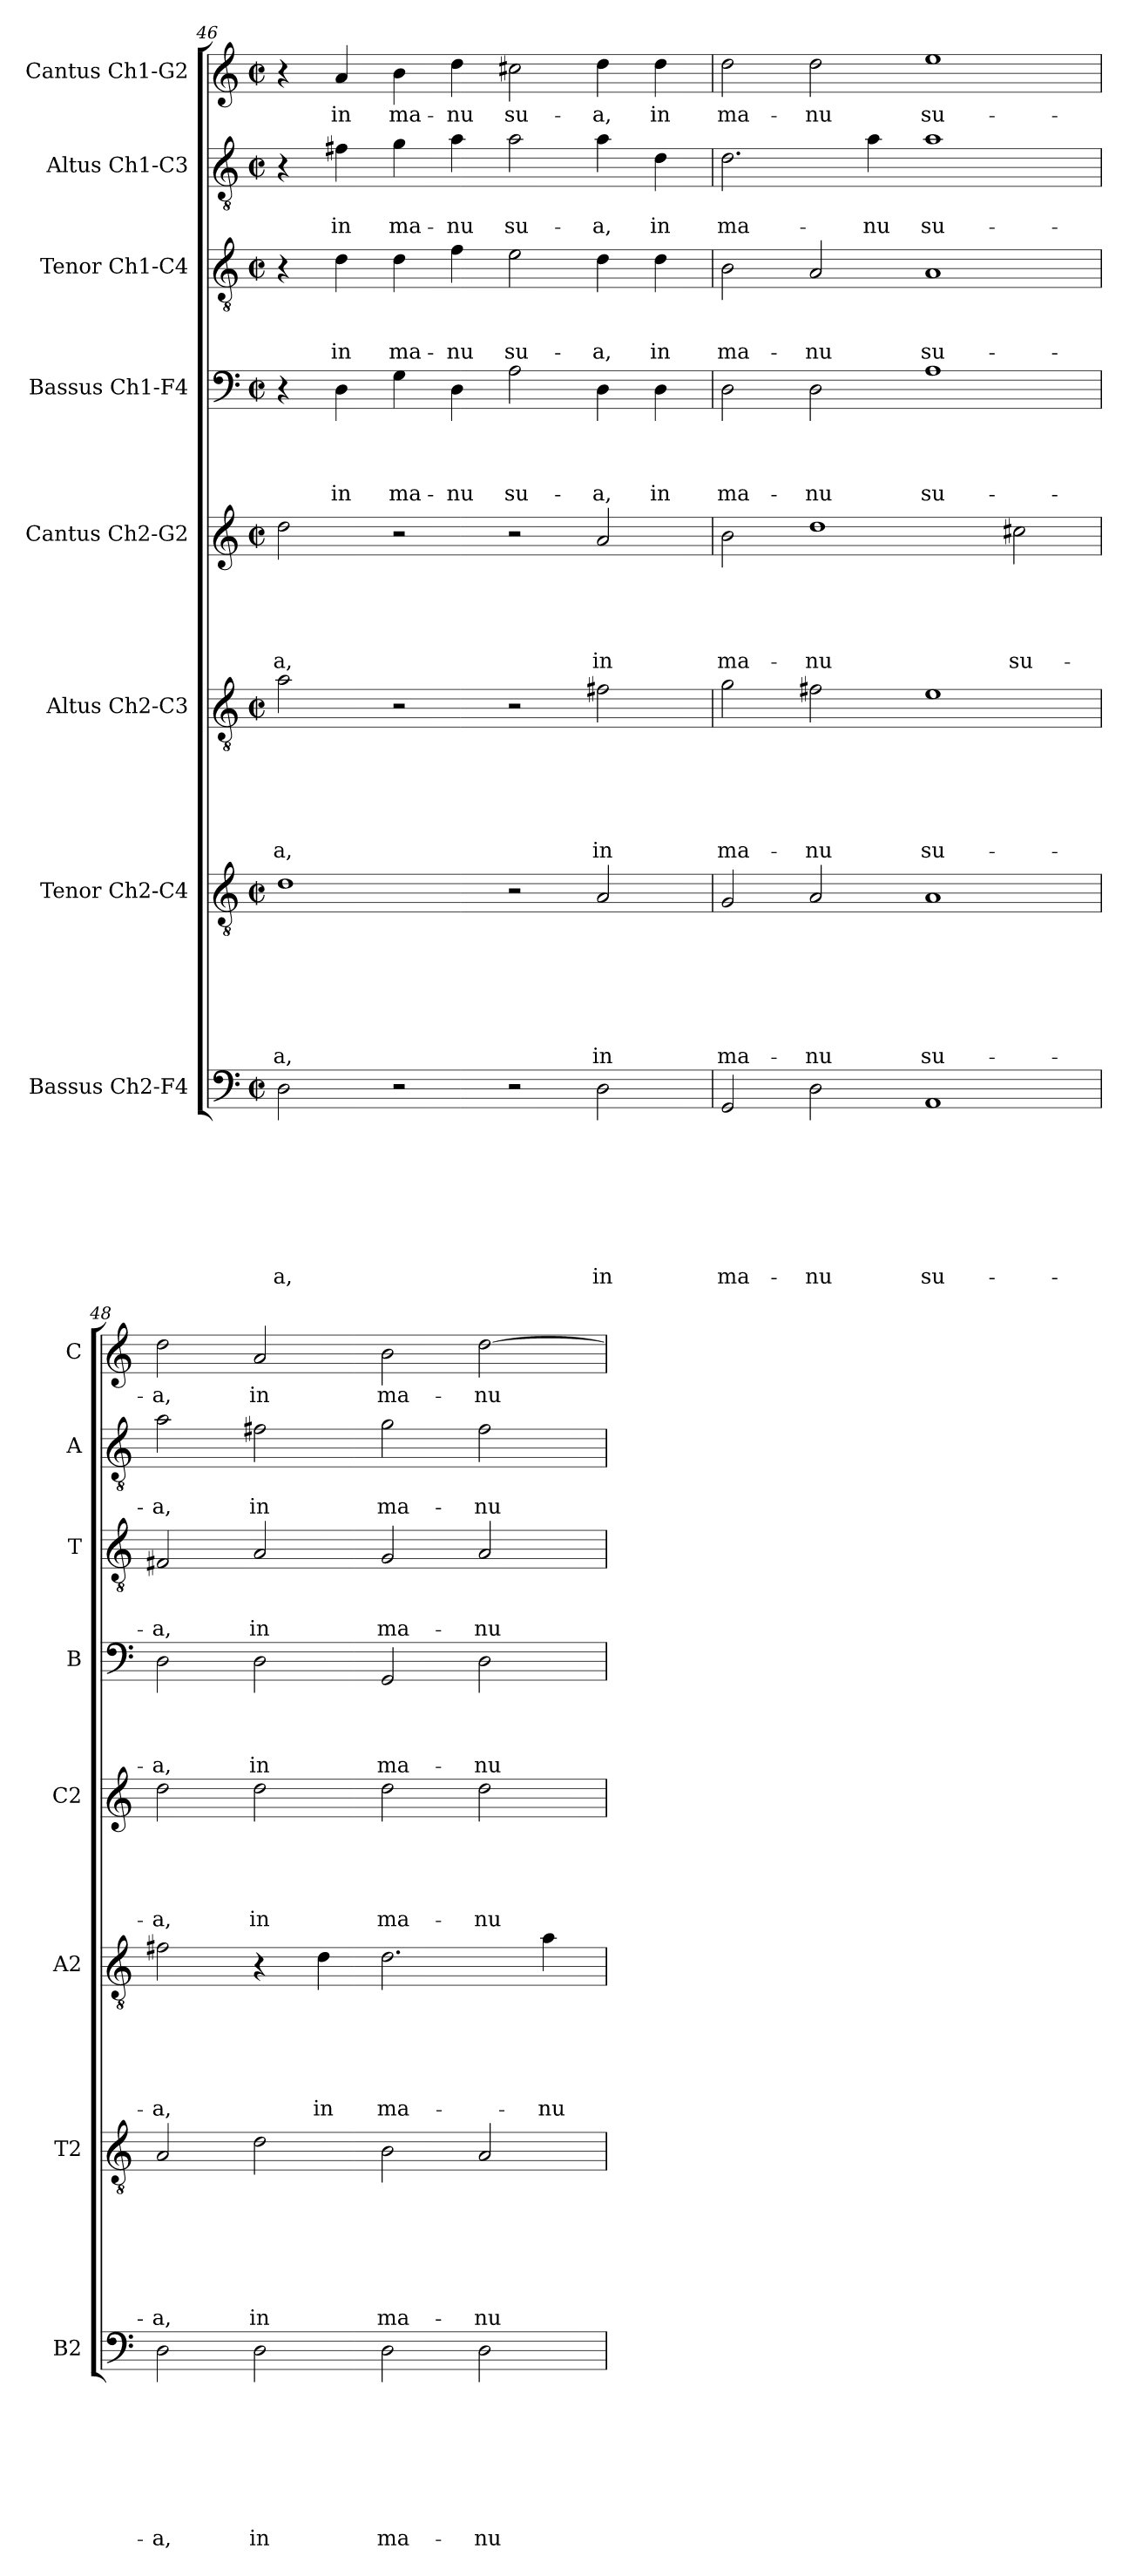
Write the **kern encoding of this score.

**kern	**text	**text	**text	**text	**text	**text	**text	**text	**kern	**text	**text	**text	**text	**text	**text	**text	**kern	**text	**text	**text	**text	**text	**text	**kern	**text	**text	**text	**text	**text	**kern	**text	**text	**text	**text	**kern	**text	**text	**text	**kern	**text	**text	**kern	**text
*part8	*part8	*part8	*part8	*part8	*part8	*part8	*part8	*part8	*part7	*part7	*part7	*part7	*part7	*part7	*part7	*part7	*part6	*part6	*part6	*part6	*part6	*part6	*part6	*part5	*part5	*part5	*part5	*part5	*part5	*part4	*part4	*part4	*part4	*part4	*part3	*part3	*part3	*part3	*part2	*part2	*part2	*part1	*part1
*staff8	*staff8	*staff8	*staff8	*staff8	*staff8	*staff8	*staff8	*staff8	*staff7	*staff7	*staff7	*staff7	*staff7	*staff7	*staff7	*staff7	*staff6	*staff6	*staff6	*staff6	*staff6	*staff6	*staff6	*staff5	*staff5	*staff5	*staff5	*staff5	*staff5	*staff4	*staff4	*staff4	*staff4	*staff4	*staff3	*staff3	*staff3	*staff3	*staff2	*staff2	*staff2	*staff1	*staff1
*I"Bassus Ch2-F4	*	*	*	*	*	*	*	*	*I"Tenor Ch2-C4	*	*	*	*	*	*	*	*I"Altus Ch2-C3	*	*	*	*	*	*	*I"Cantus Ch2-G2	*	*	*	*	*	*I"Bassus Ch1-F4	*	*	*	*	*I"Tenor Ch1-C4	*	*	*	*I"Altus Ch1-C3	*	*	*I"Cantus Ch1-G2	*
*I'B2	*	*	*	*	*	*	*	*	*I'T2	*	*	*	*	*	*	*	*I'A2	*	*	*	*	*	*	*I'C2	*	*	*	*	*	*I'B	*	*	*	*	*I'T	*	*	*	*I'A	*	*	*I'C	*
*clefF4	*	*	*	*	*	*	*	*	*clefGv2	*	*	*	*	*	*	*	*clefGv2	*	*	*	*	*	*	*clefG2	*	*	*	*	*	*clefF4	*	*	*	*	*clefGv2	*	*	*	*clefGv2	*	*	*clefG2	*
*k[]	*	*	*	*	*	*	*	*	*k[]	*	*	*	*	*	*	*	*k[]	*	*	*	*	*	*	*k[]	*	*	*	*	*	*k[]	*	*	*	*	*k[]	*	*	*	*k[]	*	*	*k[]	*
*C:	*	*	*	*	*	*	*	*	*C:	*	*	*	*	*	*	*	*C:	*	*	*	*	*	*	*C:	*	*	*	*	*	*C:	*	*	*	*	*C:	*	*	*	*C:	*	*	*C:	*
*M2/2	*	*	*	*	*	*	*	*	*M2/2	*	*	*	*	*	*	*	*M2/2	*	*	*	*	*	*	*M2/2	*	*	*	*	*	*M2/2	*	*	*	*	*M2/2	*	*	*	*M2/2	*	*	*M2/2	*
*met(c|)	*	*	*	*	*	*	*	*	*met(c|)	*	*	*	*	*	*	*	*met(c|)	*	*	*	*	*	*	*met(c|)	*	*	*	*	*	*met(c|)	*	*	*	*	*met(c|)	*	*	*	*met(c|)	*	*	*met(c|)	*
=46	=46	=46	=46	=46	=46	=46	=46	=46	=46	=46	=46	=46	=46	=46	=46	=46	=46	=46	=46	=46	=46	=46	=46	=46	=46	=46	=46	=46	=46	=46	=46	=46	=46	=46	=46	=46	=46	=46	=46	=46	=46	=46	=46
!	!	!	!	!	!	!	!	!LO:LY:b	!	!	!	!	!	!	!	!LO:LY:b	!	!	!	!	!	!	!LO:LY:b	!	!	!	!	!	!LO:LY:b	!	!	!	!	!	!	!	!	!	!	!	!	!	!
2D\	.	.	.	.	.	.	.	-a,	1d	.	.	.	.	.	.	-a,	2a\	.	.	.	.	.	-a,	2dd\	.	.	.	.	-a,	4r	.	.	.	.	4r	.	.	.	4r	.	.	4r	.
!	!	!	!	!	!	!	!	!	!	!	!	!	!	!	!	!	!	!	!	!	!	!	!	!	!	!	!	!	!	!	!	!	!	!LO:LY:b	!	!	!	!LO:LY:b	!	!	!LO:LY:b	!	!LO:LY:b
.	.	.	.	.	.	.	.	.	.	.	.	.	.	.	.	.	.	.	.	.	.	.	.	.	.	.	.	.	.	4D\	.	.	.	in	4d\	.	.	in	4f#X\	.	in	4a/	in
!	!	!	!	!	!	!	!	!	!	!	!	!	!	!	!	!	!	!	!	!	!	!	!	!	!	!	!	!	!	!	!	!	!	!LO:LY:b	!	!	!	!LO:LY:b	!	!	!LO:LY:b	!	!LO:LY:b
2r	.	.	.	.	.	.	.	.	.	.	.	.	.	.	.	.	2r	.	.	.	.	.	.	2r	.	.	.	.	.	4G\	.	.	.	ma-	4d\	.	.	ma-	4g\	.	ma-	4b\	ma-
!	!	!	!	!	!	!	!	!	!	!	!	!	!	!	!	!	!	!	!	!	!	!	!	!	!	!	!	!	!	!	!	!	!	!LO:LY:b	!	!	!	!LO:LY:b	!	!	!LO:LY:b	!	!LO:LY:b
.	.	.	.	.	.	.	.	.	.	.	.	.	.	.	.	.	.	.	.	.	.	.	.	.	.	.	.	.	.	4D\	.	.	.	-nu	4f\	.	.	-nu	4a\	.	-nu	4dd\	-nu
!	!	!	!	!	!	!	!	!	!	!	!	!	!	!	!	!	!	!	!	!	!	!	!	!	!	!	!	!	!	!	!	!	!	!LO:LY:b	!	!	!	!LO:LY:b	!	!	!LO:LY:b	!	!LO:LY:b
2r	.	.	.	.	.	.	.	.	2r	.	.	.	.	.	.	.	2r	.	.	.	.	.	.	2r	.	.	.	.	.	2A\	.	.	.	su-	2e\	.	.	su-	2a\	.	su-	2cc#X\	su-
!	!	!	!	!	!	!	!	!LO:LY:b	!	!	!	!	!	!	!	!LO:LY:b	!	!	!	!	!	!	!LO:LY:b	!	!	!	!	!	!LO:LY:b	!	!	!	!	!LO:LY:b	!	!	!	!LO:LY:b	!	!	!LO:LY:b	!	!LO:LY:b
2D\	.	.	.	.	.	.	.	in	2A/	.	.	.	.	.	.	in	2f#X\	.	.	.	.	.	in	2a/	.	.	.	.	in	4D\	.	.	.	-a,	4d\	.	.	-a,	4a\	.	-a,	4dd\	-a,
!	!	!	!	!	!	!	!	!	!	!	!	!	!	!	!	!	!	!	!	!	!	!	!	!	!	!	!	!	!	!	!	!	!	!LO:LY:b	!	!	!	!LO:LY:b	!	!	!LO:LY:b	!	!LO:LY:b
.	.	.	.	.	.	.	.	.	.	.	.	.	.	.	.	.	.	.	.	.	.	.	.	.	.	.	.	.	.	4D\	.	.	.	in	4d\	.	.	in	4d\	.	in	4dd\	in
=47	=47	=47	=47	=47	=47	=47	=47	=47	=47	=47	=47	=47	=47	=47	=47	=47	=47	=47	=47	=47	=47	=47	=47	=47	=47	=47	=47	=47	=47	=47	=47	=47	=47	=47	=47	=47	=47	=47	=47	=47	=47	=47	=47
!	!	!	!	!	!	!	!	!LO:LY:b	!	!	!	!	!	!	!	!LO:LY:b	!	!	!	!	!	!	!LO:LY:b	!	!	!	!	!	!LO:LY:b	!	!	!	!	!LO:LY:b	!	!	!	!LO:LY:b	!	!	!LO:LY:b	!	!LO:LY:b
2GG/	.	.	.	.	.	.	.	ma-	2G/	.	.	.	.	.	.	ma-	2g\	.	.	.	.	.	ma-	2b\	.	.	.	.	ma-	2D\	.	.	.	ma-	2B\	.	.	ma-	2.d\	.	ma-	2dd\	ma-
!	!	!	!	!	!	!	!	!LO:LY:b	!	!	!	!	!	!	!	!LO:LY:b	!	!	!	!	!	!	!LO:LY:b	!	!	!	!	!	!LO:LY:b	!	!	!	!	!LO:LY:b	!	!	!	!LO:LY:b	!	!	!	!	!LO:LY:b
2D\	.	.	.	.	.	.	.	-nu	2A/	.	.	.	.	.	.	-nu	2f#X\	.	.	.	.	.	-nu	1dd	.	.	.	.	-nu	2D\	.	.	.	-nu	2A/	.	.	-nu	.	.	.	2dd\	-nu
!	!	!	!	!	!	!	!	!	!	!	!	!	!	!	!	!	!	!	!	!	!	!	!	!	!	!	!	!	!	!	!	!	!	!	!	!	!	!	!	!	!LO:LY:b	!	!
.	.	.	.	.	.	.	.	.	.	.	.	.	.	.	.	.	.	.	.	.	.	.	.	.	.	.	.	.	.	.	.	.	.	.	.	.	.	.	4a\	.	-nu	.	.
!	!	!	!	!	!	!	!	!LO:LY:b	!	!	!	!	!	!	!	!LO:LY:b	!	!	!	!	!	!	!LO:LY:b	!	!	!	!	!	!	!	!	!	!	!LO:LY:b	!	!	!	!LO:LY:b	!	!	!LO:LY:b	!	!LO:LY:b
1AA	.	.	.	.	.	.	.	su-	1A	.	.	.	.	.	.	su-	1e	.	.	.	.	.	su-	.	.	.	.	.	.	1A	.	.	.	su-	1A	.	.	su-	1a	.	su-	1ee	su-
!	!	!	!	!	!	!	!	!	!	!	!	!	!	!	!	!	!	!	!	!	!	!	!	!	!	!	!	!	!LO:LY:b	!	!	!	!	!	!	!	!	!	!	!	!	!	!
.	.	.	.	.	.	.	.	.	.	.	.	.	.	.	.	.	.	.	.	.	.	.	.	2cc#X\	.	.	.	.	su-	.	.	.	.	.	.	.	.	.	.	.	.	.	.
=48	=48	=48	=48	=48	=48	=48	=48	=48	=48	=48	=48	=48	=48	=48	=48	=48	=48	=48	=48	=48	=48	=48	=48	=48	=48	=48	=48	=48	=48	=48	=48	=48	=48	=48	=48	=48	=48	=48	=48	=48	=48	=48	=48
!	!	!	!	!	!	!	!	!LO:LY:b	!	!	!	!	!	!	!	!LO:LY:b	!	!	!	!	!	!	!LO:LY:b	!	!	!	!	!	!LO:LY:b	!	!	!	!	!LO:LY:b	!	!	!	!LO:LY:b	!	!	!LO:LY:b	!	!LO:LY:b
2D\	.	.	.	.	.	.	.	-a,	2A/	.	.	.	.	.	.	-a,	2f#X\	.	.	.	.	.	-a,	2dd\	.	.	.	.	-a,	2D\	.	.	.	-a,	2F#X/	.	.	-a,	2a\	.	-a,	2dd\	-a,
!	!	!	!	!	!	!	!	!LO:LY:b	!	!	!	!	!	!	!	!LO:LY:b	!	!	!	!	!	!	!	!	!	!	!	!	!LO:LY:b	!	!	!	!	!LO:LY:b	!	!	!	!LO:LY:b	!	!	!LO:LY:b	!	!LO:LY:b
2D\	.	.	.	.	.	.	.	in	2d\	.	.	.	.	.	.	in	4r	.	.	.	.	.	.	2dd\	.	.	.	.	in	2D\	.	.	.	in	2A/	.	.	in	2f#X\	.	in	2a/	in
!	!	!	!	!	!	!	!	!	!	!	!	!	!	!	!	!	!	!	!	!	!	!	!LO:LY:b	!	!	!	!	!	!	!	!	!	!	!	!	!	!	!	!	!	!	!	!
.	.	.	.	.	.	.	.	.	.	.	.	.	.	.	.	.	4d\	.	.	.	.	.	in	.	.	.	.	.	.	.	.	.	.	.	.	.	.	.	.	.	.	.	.
!	!	!	!	!	!	!	!	!LO:LY:b	!	!	!	!	!	!	!	!LO:LY:b	!	!	!	!	!	!	!LO:LY:b	!	!	!	!	!	!LO:LY:b	!	!	!	!	!LO:LY:b	!	!	!	!LO:LY:b	!	!	!LO:LY:b	!	!LO:LY:b
2D\	.	.	.	.	.	.	.	ma-	2B\	.	.	.	.	.	.	ma-	2.d\	.	.	.	.	.	ma-	2dd\	.	.	.	.	ma-	2GG/	.	.	.	ma-	2G/	.	.	ma-	2g\	.	ma-	2b\	ma-
!	!	!	!	!	!	!	!	!LO:LY:b	!	!	!	!	!	!	!	!LO:LY:b	!	!	!	!	!	!	!	!	!	!	!	!	!LO:LY:b	!	!	!	!	!LO:LY:b	!	!	!	!LO:LY:b	!	!	!LO:LY:b	!	!LO:LY:b
2D\	.	.	.	.	.	.	.	-nu	2A/	.	.	.	.	.	.	-nu	.	.	.	.	.	.	.	2dd\	.	.	.	.	-nu	2D\	.	.	.	-nu	2A/	.	.	-nu	2f#\	.	-nu	[2dd\	-nu
!	!	!	!	!	!	!	!	!	!	!	!	!	!	!	!	!	!	!	!	!	!	!	!LO:LY:b	!	!	!	!	!	!	!	!	!	!	!	!	!	!	!	!	!	!	!	!
.	.	.	.	.	.	.	.	.	.	.	.	.	.	.	.	.	4a\	.	.	.	.	.	-nu	.	.	.	.	.	.	.	.	.	.	.	.	.	.	.	.	.	.	.	.
=	=	=	=	=	=	=	=	=	=	=	=	=	=	=	=	=	=	=	=	=	=	=	=	=	=	=	=	=	=	=	=	=	=	=	=	=	=	=	=	=	=	=	=
*-	*-	*-	*-	*-	*-	*-	*-	*-	*-	*-	*-	*-	*-	*-	*-	*-	*-	*-	*-	*-	*-	*-	*-	*-	*-	*-	*-	*-	*-	*-	*-	*-	*-	*-	*-	*-	*-	*-	*-	*-	*-	*-	*-
